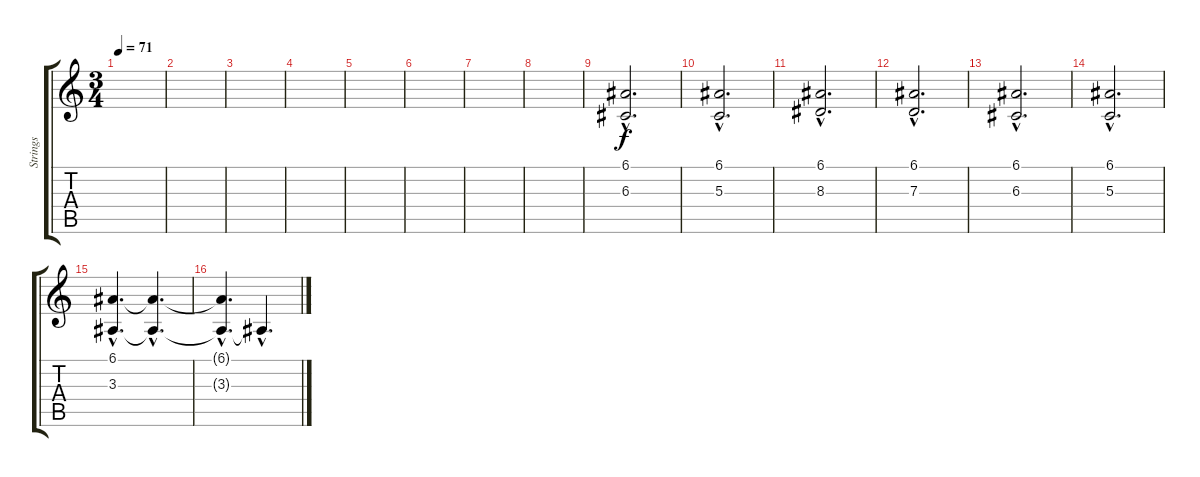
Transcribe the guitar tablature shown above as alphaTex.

\track ("Strings" "Strings") {instrument synthstrings2}
\staff {score tabs}
\tuning (E4 B3 G3 D3 A2 D2) {hide}
\ts (3 4)
\tempo 71
\clef g2
\ks c
|
|
|
|
|
|
|
|
(6.1{hac} 6.3{hac}).2{d} |
(6.1{hac} 5.3{hac}).2{d} |
(6.1{hac} 8.3{hac}).2{d} |
(6.1{hac} 7.3{hac}).2{d} |
(6.1{hac} 6.3{hac}).2{d} |
(6.1{hac} 5.3{hac}).2{d} |
(6.1{hac} 3.3{hac}).4{d} (6.1{hac t} 3.3{hac t}).4{d dy f} |
(6.1{hac t} 3.3{hac t}).4{d} 3.3{hac t}.4{d}
